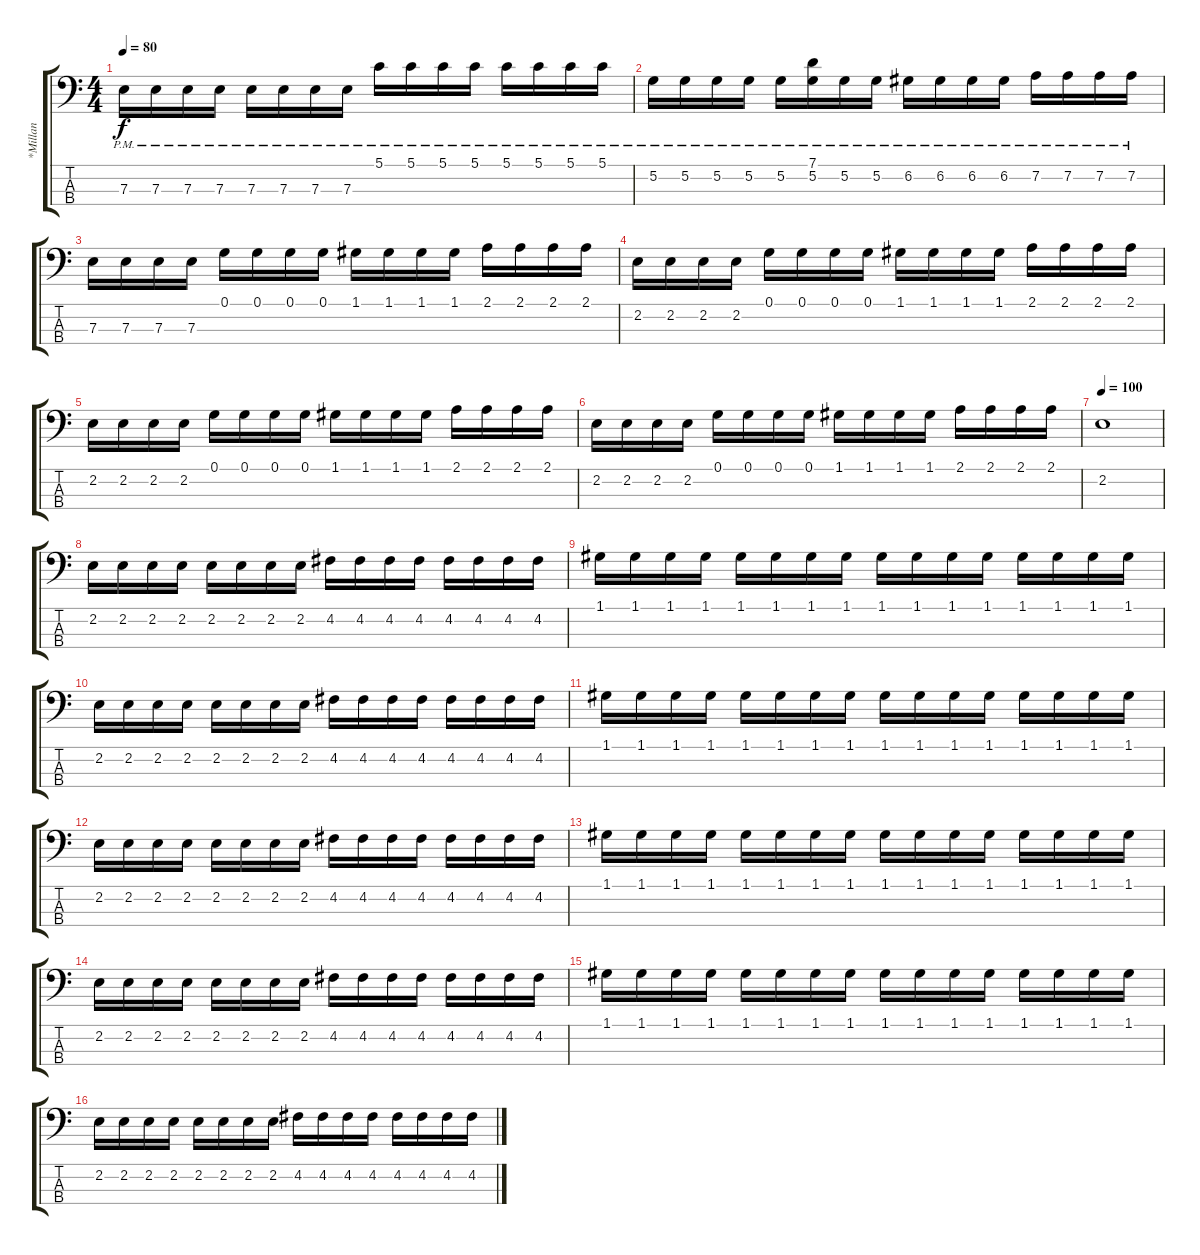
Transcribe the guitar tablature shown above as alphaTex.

\track ("*Millan" "*Millan") {instrument electricbassfinger}
\staff {score tabs}
\tuning (G2 D2 A1 E1) {hide}
\ts (4 4)
\tempo 80
\clef f4
\ks c
7.3{pm}.16{dy f volume 12} 7.3{pm}.16 7.3{pm}.16 7.3{pm}.16 7.3{pm}.16 7.3{pm}.16 7.3{pm}.16 7.3{pm}.16 5.1{pm}.16 5.1{pm}.16 5.1{pm}.16 5.1{pm}.16 5.1{pm}.16 5.1{pm}.16 5.1{pm}.16 5.1{pm}.16 |
5.2{pm}.16 5.2{pm}.16 5.2{pm}.16 5.2{pm}.16 5.2{pm}.16 (7.1{pm} 5.2{pm}).16 5.2{pm}.16 5.2{pm}.16 6.2{pm}.16 6.2{pm}.16 6.2{pm}.16 6.2{pm}.16 7.2{pm}.16 7.2{pm}.16 7.2{pm}.16 7.2{pm}.16 |
7.3.16 7.3.16 7.3.16 7.3.16 0.1.16 0.1.16 0.1.16 0.1.16 1.1.16 1.1.16 1.1.16 1.1.16 2.1.16 2.1.16 2.1.16 2.1.16 |
2.2.16 2.2.16 2.2.16 2.2.16 0.1.16 0.1.16 0.1.16 0.1.16 1.1.16 1.1.16 1.1.16 1.1.16 2.1.16 2.1.16 2.1.16 2.1.16 |
2.2.16 2.2.16 2.2.16 2.2.16 0.1.16 0.1.16 0.1.16 0.1.16 1.1.16 1.1.16 1.1.16 1.1.16 2.1.16 2.1.16 2.1.16 2.1.16 |
2.2.16 2.2.16 2.2.16 2.2.16 0.1.16 0.1.16 0.1.16 0.1.16 1.1.16 1.1.16 1.1.16 1.1.16 2.1.16 2.1.16 2.1.16 2.1.16 |
\tempo 100
2.2.1 |
2.2.16 2.2.16 2.2.16 2.2.16 2.2.16 2.2.16 2.2.16 2.2.16 4.2.16 4.2.16 4.2.16 4.2.16 4.2.16 4.2.16 4.2.16 4.2.16 |
1.1.16 1.1.16 1.1.16 1.1.16 1.1.16 1.1.16 1.1.16 1.1.16 1.1.16 1.1.16 1.1.16 1.1.16 1.1.16 1.1.16 1.1.16 1.1.16 |
2.2.16 2.2.16 2.2.16 2.2.16 2.2.16 2.2.16 2.2.16 2.2.16 4.2.16 4.2.16 4.2.16 4.2.16 4.2.16 4.2.16 4.2.16 4.2.16 |
1.1.16 1.1.16 1.1.16 1.1.16 1.1.16 1.1.16 1.1.16 1.1.16 1.1.16 1.1.16 1.1.16 1.1.16 1.1.16 1.1.16 1.1.16 1.1.16 |
2.2.16 2.2.16 2.2.16 2.2.16 2.2.16 2.2.16 2.2.16 2.2.16 4.2.16 4.2.16 4.2.16 4.2.16 4.2.16 4.2.16 4.2.16 4.2.16 |
1.1.16 1.1.16 1.1.16 1.1.16 1.1.16 1.1.16 1.1.16 1.1.16 1.1.16 1.1.16 1.1.16 1.1.16 1.1.16 1.1.16 1.1.16 1.1.16 |
2.2.16 2.2.16 2.2.16 2.2.16 2.2.16 2.2.16 2.2.16 2.2.16 4.2.16 4.2.16 4.2.16 4.2.16 4.2.16 4.2.16 4.2.16 4.2.16 |
1.1.16 1.1.16 1.1.16 1.1.16 1.1.16 1.1.16 1.1.16 1.1.16 1.1.16 1.1.16 1.1.16 1.1.16 1.1.16 1.1.16 1.1.16 1.1.16 |
2.2.16 2.2.16 2.2.16 2.2.16 2.2.16 2.2.16 2.2.16 2.2.16 4.2.16 4.2.16 4.2.16 4.2.16 4.2.16 4.2.16 4.2.16 4.2.16
